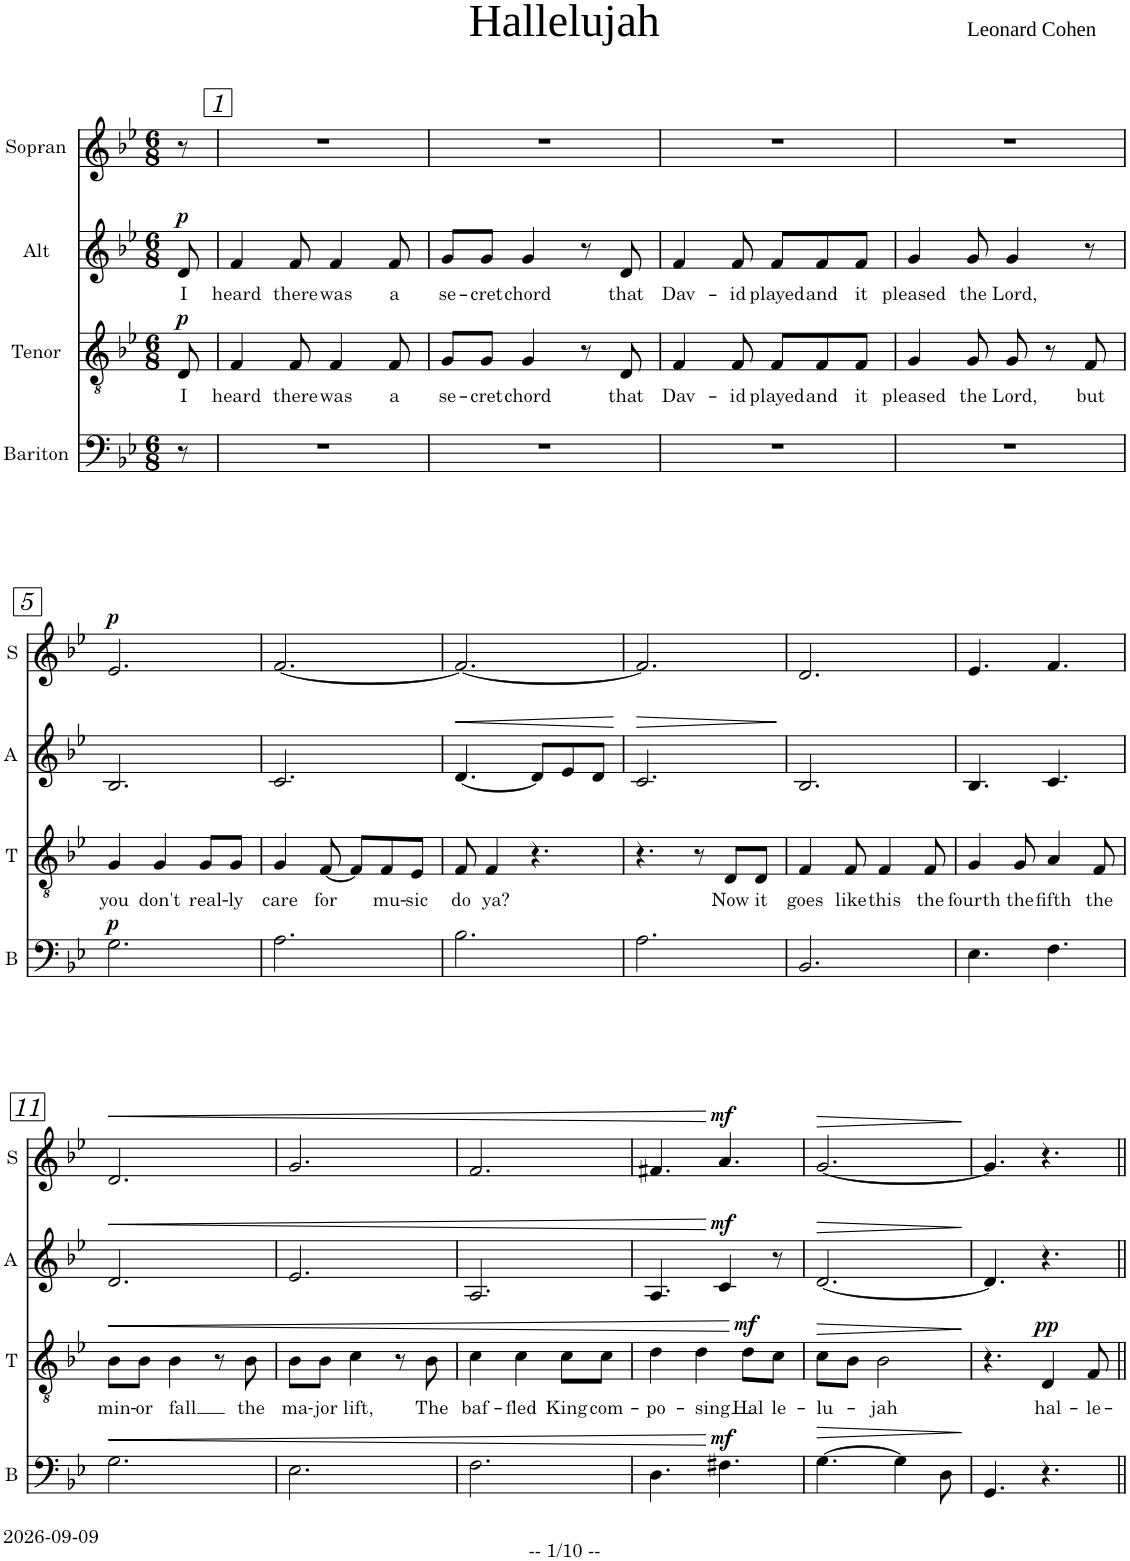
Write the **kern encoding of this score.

**kern	**dynam	**kern	**text	**dynam	**kern	**text	**dynam	**kern	**dynam
*part4	*part4	*part3	*part3	*part3	*part2	*part2	*part2	*part1	*part1
*staff4	*staff4	*staff3	*staff3	*staff3	*staff2	*staff2	*staff2	*staff1	*staff1
*I"Bariton	*	*I"Tenor	*	*	*I"Alt	*	*	*I"Sopran	*
*I'B	*	*I'T	*	*	*I'A	*	*	*I'S	*
*clefF4	*	*clefGv2	*	*	*clefG2	*	*	*clefG2	*
*	*	*	*	*	*Trd1c2	*	*	*	*
*k[b-e-]	*	*k[b-e-]	*	*	*k[b-e-]	*	*	*k[b-e-]	*
*M6/8	*	*M6/8	*	*	*M6/8	*	*	*M6/8	*
=	=	=	=	=	=	=	=	=	=
!	!	!	!LO:LY:b	!LO:DY:a	!	!LO:LY:b	!LO:DY:a	!	!
8r	.	8D/	I	p	8d/	I	p	8r	.
=1	=1	=1	=1	=1	=1	=1	=1	=1	=1
!	!	!	!LO:LY:b	!	!	!LO:LY:b	!	!	!
2.r	.	4F/	heard	.	4f/	heard	.	2.r	.
!	!	!	!LO:LY:b	!	!	!LO:LY:b	!	!	!
.	.	8F/	there	.	8f/	there	.	.	.
!	!	!	!LO:LY:b	!	!	!LO:LY:b	!	!	!
.	.	4F/	was	.	4f/	was	.	.	.
!	!	!	!LO:LY:b	!	!	!LO:LY:b	!	!	!
.	.	8F/	a	.	8f/	a	.	.	.
=2	=2	=2	=2	=2	=2	=2	=2	=2	=2
!	!	!	!LO:LY:b	!	!	!LO:LY:b	!	!	!
2.r	.	8G/L	se-	.	8g/L	se-	.	2.r	.
!	!	!	!LO:LY:b	!	!	!LO:LY:b	!	!	!
.	.	8G/J	-cret	.	8g/J	-cret	.	.	.
!	!	!	!LO:LY:b	!	!	!LO:LY:b	!	!	!
.	.	4G/	chord	.	4g/	chord	.	.	.
.	.	8r	.	.	8r	.	.	.	.
!	!	!	!LO:LY:b	!	!	!LO:LY:b	!	!	!
.	.	8D/	that	.	8d/	that	.	.	.
=3	=3	=3	=3	=3	=3	=3	=3	=3	=3
!	!	!	!LO:LY:b	!	!	!LO:LY:b	!	!	!
2.r	.	4F/	Dav-	.	4f/	Dav-	.	2.r	.
!	!	!	!LO:LY:b	!	!	!LO:LY:b	!	!	!
.	.	8F/	-id	.	8f/	-id	.	.	.
!	!	!	!LO:LY:b	!	!	!LO:LY:b	!	!	!
.	.	8F/L	played	.	8f/L	played	.	.	.
!	!	!	!LO:LY:b	!	!	!LO:LY:b	!	!	!
.	.	8F/	and	.	8f/	and	.	.	.
!	!	!	!LO:LY:b	!	!	!LO:LY:b	!	!	!
.	.	8F/J	it	.	8f/J	it	.	.	.
=4	=4	=4	=4	=4	=4	=4	=4	=4	=4
!	!	!	!LO:LY:b	!	!	!LO:LY:b	!	!	!
2.r	.	4G/	pleased	.	4g/	pleased	.	2.r	.
!	!	!	!LO:LY:b	!	!	!LO:LY:b	!	!	!
.	.	8G/	the	.	8g/	the	.	.	.
!	!	!	!LO:LY:b	!	!	!LO:LY:b	!	!	!
.	.	8G/	Lord,	.	4g/	Lord,	.	.	.
.	.	8r	.	.	.	.	.	.	.
!	!	!	!LO:LY:b	!	!	!	!	!	!
.	.	8F/	but	.	8r	.	.	.	.
!!LO:LB:g=z
=5	=5	=5	=5	=5	=5	=5	=5	=5	=5
!	!LO:DY:a	!	!LO:LY:b	!	!	!	!	!	!LO:DY:a
2.G\	p	4G/	you	.	2.B-/	.	.	2.e-/	p
!	!	!	!LO:LY:b	!	!	!	!	!	!
.	.	4G/	don't	.	.	.	.	.	.
!	!	!	!LO:LY:b	!	!	!	!	!	!
.	.	8G/L	real-	.	.	.	.	.	.
!	!	!	!LO:LY:b	!	!	!	!	!	!
.	.	8G/J	-ly	.	.	.	.	.	.
=6	=6	=6	=6	=6	=6	=6	=6	=6	=6
!	!	!	!LO:LY:b	!	!	!	!	!	!
2.A\	.	4G/	care	.	2.c/	.	.	[2.f/	.
!	!	!	!LO:LY:b	!	!	!	!	!	!
.	.	[8F/	for	.	.	.	.	.	.
.	.	8F/L]	.	.	.	.	.	.	.
!	!	!	!LO:LY:b	!	!	!	!	!	!
.	.	8F/	mu-	.	.	.	.	.	.
!	!	!	!LO:LY:b	!	!	!	!	!	!
.	.	8E-/J	-sic	.	.	.	.	.	.
=7	=7	=7	=7	=7	=7	=7	=7	=7	=7
!	!	!	!LO:LY:b	!	!	!	!LO:HP:b	!	!
2.B-\	.	8F/	do	.	[4.d/	.	<	2.f/_	.
!	!	!	!LO:LY:b	!	!	!	!	!	!
.	.	4F/	ya?	.	.	.	.	.	.
.	.	4.r	.	.	8d/L]	.	.	.	.
.	.	.	.	.	8e-/	.	.	.	.
.	.	.	.	.	8d/J	.	.	.	.
.	.	.	.	.	.	.	[	.	.
=8	=8	=8	=8	=8	=8	=8	=8	=8	=8
!	!	!	!	!	!	!	!LO:HP:b	!	!
2.A\	.	4.r	.	.	2.c/	.	>	2.f/]	.
.	.	8r	.	.	.	.	.	.	.
!	!	!	!LO:LY:b	!	!	!	!	!	!
.	.	8D/L	Now	.	.	.	.	.	.
!	!	!	!LO:LY:b	!	!	!	!	!	!
.	.	8D/J	it	.	.	.	.	.	.
.	.	.	.	.	.	.	]	.	.
=9	=9	=9	=9	=9	=9	=9	=9	=9	=9
!	!	!	!LO:LY:b	!	!	!	!	!	!
2.BB-/	.	4F/	goes	.	2.B-/	.	.	2.d/	.
!	!	!	!LO:LY:b	!	!	!	!	!	!
.	.	8F/	like	.	.	.	.	.	.
!	!	!	!LO:LY:b	!	!	!	!	!	!
.	.	4F/	this	.	.	.	.	.	.
!	!	!	!LO:LY:b	!	!	!	!	!	!
.	.	8F/	the	.	.	.	.	.	.
=10	=10	=10	=10	=10	=10	=10	=10	=10	=10
!	!	!	!LO:LY:b	!	!	!	!	!	!
4.E-\	.	4G/	fourth	.	4.B-/	.	.	4.e-/	.
!	!	!	!LO:LY:b	!	!	!	!	!	!
.	.	8G/	the	.	.	.	.	.	.
!	!	!	!LO:LY:b	!	!	!	!	!	!
4.F\	.	4A/	fifth	.	4.c/	.	.	4.f/	.
!	!	!	!LO:LY:b	!	!	!	!	!	!
.	.	8F/	the	.	.	.	.	.	.
!!LO:LB:g=z
=11	=11	=11	=11	=11	=11	=11	=11	=11	=11
!	!LO:HP:b	!	!LO:LY:b	!LO:HP:b	!	!	!LO:HP:b	!	!LO:HP:b
2.G\	<	8B-\L	min-	<	2.d/	.	<	2.d/	<
!	!	!	!LO:LY:b	!	!	!	!	!	!
.	.	8B-\J	-or	.	.	.	.	.	.
!	!	!	!LO:LY:b	!	!	!	!	!	!
.	.	4B-\	fall	.	.	.	.	.	.
.	.	8r	.	.	.	.	.	.	.
!	!	!	!LO:LY:b	!	!	!	!	!	!
.	.	8B-\	the	.	.	.	.	.	.
=12	=12	=12	=12	=12	=12	=12	=12	=12	=12
!	!	!	!LO:LY:b	!	!	!	!	!	!
2.E-\	.	8B-\L	ma-	.	2.e-/	.	.	2.g/	.
!	!	!	!LO:LY:b	!	!	!	!	!	!
.	.	8B-\J	-jor	.	.	.	.	.	.
!	!	!	!LO:LY:b	!	!	!	!	!	!
.	.	4c\	lift,	.	.	.	.	.	.
.	.	8r	.	.	.	.	.	.	.
!	!	!	!LO:LY:b	!	!	!	!	!	!
.	.	8B-\	The	.	.	.	.	.	.
=13	=13	=13	=13	=13	=13	=13	=13	=13	=13
!	!	!	!LO:LY:b	!	!	!	!	!	!
2.F\	.	4c\	baf-	.	2.A/	.	.	2.f/	.
!	!	!	!LO:LY:b	!	!	!	!	!	!
.	.	4c\	-fled	.	.	.	.	.	.
!	!	!	!LO:LY:b	!	!	!	!	!	!
.	.	8c\L	King	.	.	.	.	.	.
!	!	!	!LO:LY:b	!	!	!	!	!	!
.	.	8c\J	com-	.	.	.	.	.	.
=14	=14	=14	=14	=14	=14	=14	=14	=14	=14
!	!	!	!LO:LY:b	!	!	!	!	!	!
4.D\	.	4d\	-po-	.	4.A/	.	.	4.f#X/	.
!	!	!	!LO:LY:b	!	!	!	!	!	!
.	.	4d\	-sing	.	.	.	.	.	.
!	!LO:DY:n=1:a	!	!	!	!	!	!LO:DY:n=1:a	!	!LO:DY:n=1:a
4.F#X\	[ mf	.	.	.	4c/	.	[ mf	4.a/	[ mf
!	!	!	!LO:LY:b	!LO:DY:n=1:a	!	!	!	!	!
.	.	8d\L	Hal	[ mf	.	.	.	.	.
!	!	!	!LO:LY:b	!	!	!	!	!	!
.	.	8c\J	-le-	.	8r	.	.	.	.
=15	=15	=15	=15	=15	=15	=15	=15	=15	=15
!	!LO:HP:b	!	!LO:LY:b	!LO:HP:b	!	!	!LO:HP:b	!	!LO:HP:b
[4.G\	>	8c\L	-lu-	>	[2.d/	.	>	[2.g/	>
.	.	8B-\J	.	.	.	.	.	.	.
!	!	!	!LO:LY:b	!	!	!	!	!	!
.	.	2B-\	-jah	.	.	.	.	.	.
4G\]	.	.	.	.	.	.	.	.	.
8D\	.	.	.	.	.	.	.	.	.
.	]	.	.	]	.	.	]	.	]
=16	=16	=16	=16	=16	=16	=16	=16	=16	=16
4.GG/	.	4.r	.	.	4.d/]	.	.	4.g/]	.
!	!	!	!LO:LY:b	!LO:DY:a	!	!	!	!	!
4.r	.	4D/	hal-	pp	4.r	.	.	4.r	.
!	!	!	!LO:LY:b	!	!	!	!	!	!
.	.	8F/	-le-	.	.	.	.	.	.
=||	=||	=||	=||	=||	=||	=||	=||	=||	=||
*-	*-	*-	*-	*-	*-	*-	*-	*-	*-
